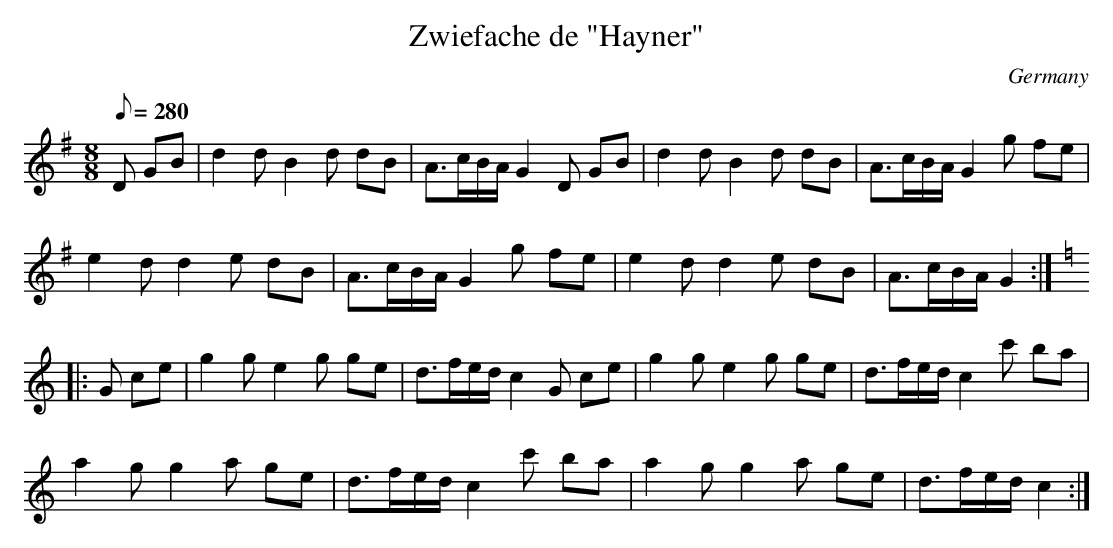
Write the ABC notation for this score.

X:1
T:Zwiefache de "Hayner"
M:8/8
O:Germany
Q:1/8=280
K:G
D GB|\
d2d B2d dB | A>cB/A/ G2D GB |\
d2d B2d dB | A>cB/A/ G2g fe |
e2d d2e dB | A>cB/A/ G2g fe |\
e2d d2e dB | A>cB/A/ G2 ::
K:C
G ce|\
g2g e2g ge | d>fe/d/ c2G  ce | \
g2g e2g ge | d>fe/d/ c2c' ba |
a2g g2a ge | d>fe/d/ c2c' ba |\
a2g g2a ge | d>fe/d/ c2     :|
